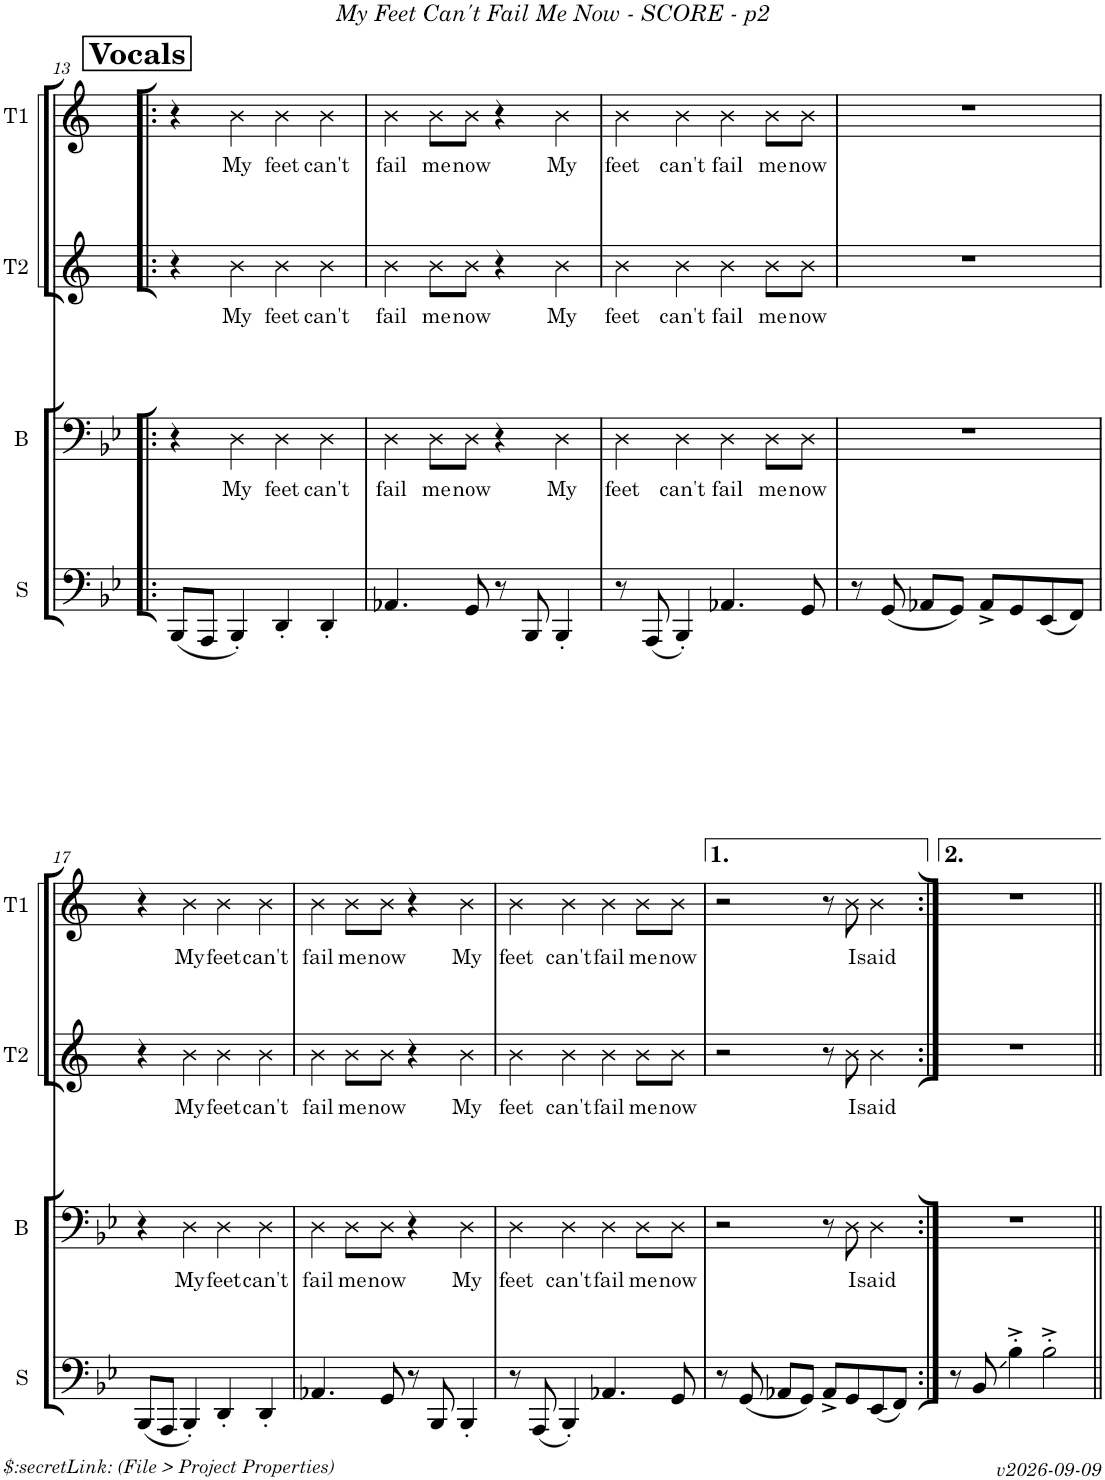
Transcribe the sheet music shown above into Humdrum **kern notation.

**kern	**kern	**text	**kern	**text	**kern	**text
*part4	*part3	*part3	*part2	*part2	*part1	*part1
*staff4	*staff3	*staff3	*staff2	*staff2	*staff1	*staff1
*I"Sousa	*I"Trombone	*	*I"Trumpet 2	*	*I"Trumpet 1	*
*I'S	*	*	*I'T2	*	*I'T1	*
!!LO:PB:g=z
*clefF4	*clefF4	*	*clefG2	*	*clefG2	*
*	*	*	*Trd1c2	*	*Trd1c2	*
*k[b-e-]	*k[b-e-]	*	*k[]	*	*k[]	*
*M4/4	*M4/4	*	*M4/4	*	*M4/4	*
!!LO:REH:place=s1:a:B:cj:fs=14:t=Vocals
=13!|:	=13!|:	=13!|:	=13!|:	=13!|:	=13!|:	=13!|:
(8BBB-/L	4r	.	4r	.	4r	.
8AAA/J	.	.	.	.	.	.
!	!	!LO:LY:b	!	!LO:LY:b	!	!LO:LY:b
4BBB-'/)	4B-\	My	4c\	My	4c\	My
!	!	!LO:LY:b	!	!LO:LY:b	!	!LO:LY:b
4DD'/	4B-\	feet	4c\	feet	4c\	feet
!	!	!LO:LY:b	!	!LO:LY:b	!	!LO:LY:b
4DD'/	4B-\	can't	4c\	can't	4c\	can't
=14	=14	=14	=14	=14	=14	=14
!	!	!LO:LY:b	!	!LO:LY:b	!	!LO:LY:b
4.AA-X/	4B-\	fail	4c\	fail	4c\	fail
!	!	!LO:LY:b	!	!LO:LY:b	!	!LO:LY:b
.	8B-\L	me	8c\L	me	8c\L	me
!	!	!LO:LY:b	!	!LO:LY:b	!	!LO:LY:b
8GG/	8B-\J	now	8c\J	now	8c\J	now
8r	4r	.	4r	.	4r	.
8BBB-/	.	.	.	.	.	.
!	!	!LO:LY:b	!	!LO:LY:b	!	!LO:LY:b
4BBB-'/	4B-\	My	4c\	My	4c\	My
=15	=15	=15	=15	=15	=15	=15
!	!	!LO:LY:b	!	!LO:LY:b	!	!LO:LY:b
8r	4B-\	feet	4c\	feet	4c\	feet
(8AAA/	.	.	.	.	.	.
!	!	!LO:LY:b	!	!LO:LY:b	!	!LO:LY:b
4BBB-'/)	4B-\	can't	4c\	can't	4c\	can't
!	!	!LO:LY:b	!	!LO:LY:b	!	!LO:LY:b
4.AA-X/	4B-\	fail	4c\	fail	4c\	fail
!	!	!LO:LY:b	!	!LO:LY:b	!	!LO:LY:b
.	8B-\L	me	8c\L	me	8c\L	me
!	!	!LO:LY:b	!	!LO:LY:b	!	!LO:LY:b
8GG/	8B-\J	now	8c\J	now	8c\J	now
=16	=16	=16	=16	=16	=16	=16
8r	1r	.	1r	.	1r	.
(8GG/	.	.	.	.	.	.
8AA-X/L	.	.	.	.	.	.
8GG/J)	.	.	.	.	.	.
8AA-^/L	.	.	.	.	.	.
8GG/	.	.	.	.	.	.
(8EE-/	.	.	.	.	.	.
8FF/J)	.	.	.	.	.	.
!!LO:LB:g=z
=17	=17	=17	=17	=17	=17	=17
(8BBB-/L	4r	.	4r	.	4r	.
8AAA/J	.	.	.	.	.	.
!	!	!LO:LY:b	!	!LO:LY:b	!	!LO:LY:b
4BBB-'/)	4B-\	My	4c\	My	4c\	My
!	!	!LO:LY:b	!	!LO:LY:b	!	!LO:LY:b
4DD'/	4B-\	feet	4c\	feet	4c\	feet
!	!	!LO:LY:b	!	!LO:LY:b	!	!LO:LY:b
4DD'/	4B-\	can't	4c\	can't	4c\	can't
=18	=18	=18	=18	=18	=18	=18
!	!	!LO:LY:b	!	!LO:LY:b	!	!LO:LY:b
4.AA-X/	4B-\	fail	4c\	fail	4c\	fail
!	!	!LO:LY:b	!	!LO:LY:b	!	!LO:LY:b
.	8B-\L	me	8c\L	me	8c\L	me
!	!	!LO:LY:b	!	!LO:LY:b	!	!LO:LY:b
8GG/	8B-\J	now	8c\J	now	8c\J	now
8r	4r	.	4r	.	4r	.
8BBB-/	.	.	.	.	.	.
!	!	!LO:LY:b	!	!LO:LY:b	!	!LO:LY:b
4BBB-'/	4B-\	My	4c\	My	4c\	My
=19	=19	=19	=19	=19	=19	=19
!	!	!LO:LY:b	!	!LO:LY:b	!	!LO:LY:b
8r	4B-\	feet	4c\	feet	4c\	feet
(8AAA/	.	.	.	.	.	.
!	!	!LO:LY:b	!	!LO:LY:b	!	!LO:LY:b
4BBB-'/)	4B-\	can't	4c\	can't	4c\	can't
!	!	!LO:LY:b	!	!LO:LY:b	!	!LO:LY:b
4.AA-X/	4B-\	fail	4c\	fail	4c\	fail
!	!	!LO:LY:b	!	!LO:LY:b	!	!LO:LY:b
.	8B-\L	me	8c\L	me	8c\L	me
!	!	!LO:LY:b	!	!LO:LY:b	!	!LO:LY:b
8GG/	8B-\J	now	8c\J	now	8c\J	now
=20	=20	=20	=20	=20	=20	=20
8r	2r	.	2r	.	2r	.
(8GG/	.	.	.	.	.	.
8AA-X/L	.	.	.	.	.	.
8GG/J)	.	.	.	.	.	.
8AA-^/L	8r	.	8r	.	8r	.
!	!	!LO:LY:b	!	!LO:LY:b	!	!LO:LY:b
8GG/	8A\	I	8B\	I	8B\	I
!	!	!LO:LY:b	!	!LO:LY:b	!	!LO:LY:b
(8EE-/	4A\	said	4B\	said	4B\	said
8FF/J)	.	.	.	.	.	.
=21:|!	=21:|!	=21:|!	=21:|!	=21:|!	=21:|!	=21:|!
8r	1r	.	1r	.	1r	.
8BB-/	.	.	.	.	.	.
4B-'^\	.	.	.	.	.	.
2B-'^\	.	.	.	.	.	.
=||	=||	=||	=||	=||	=||	=||
*-	*-	*-	*-	*-	*-	*-
